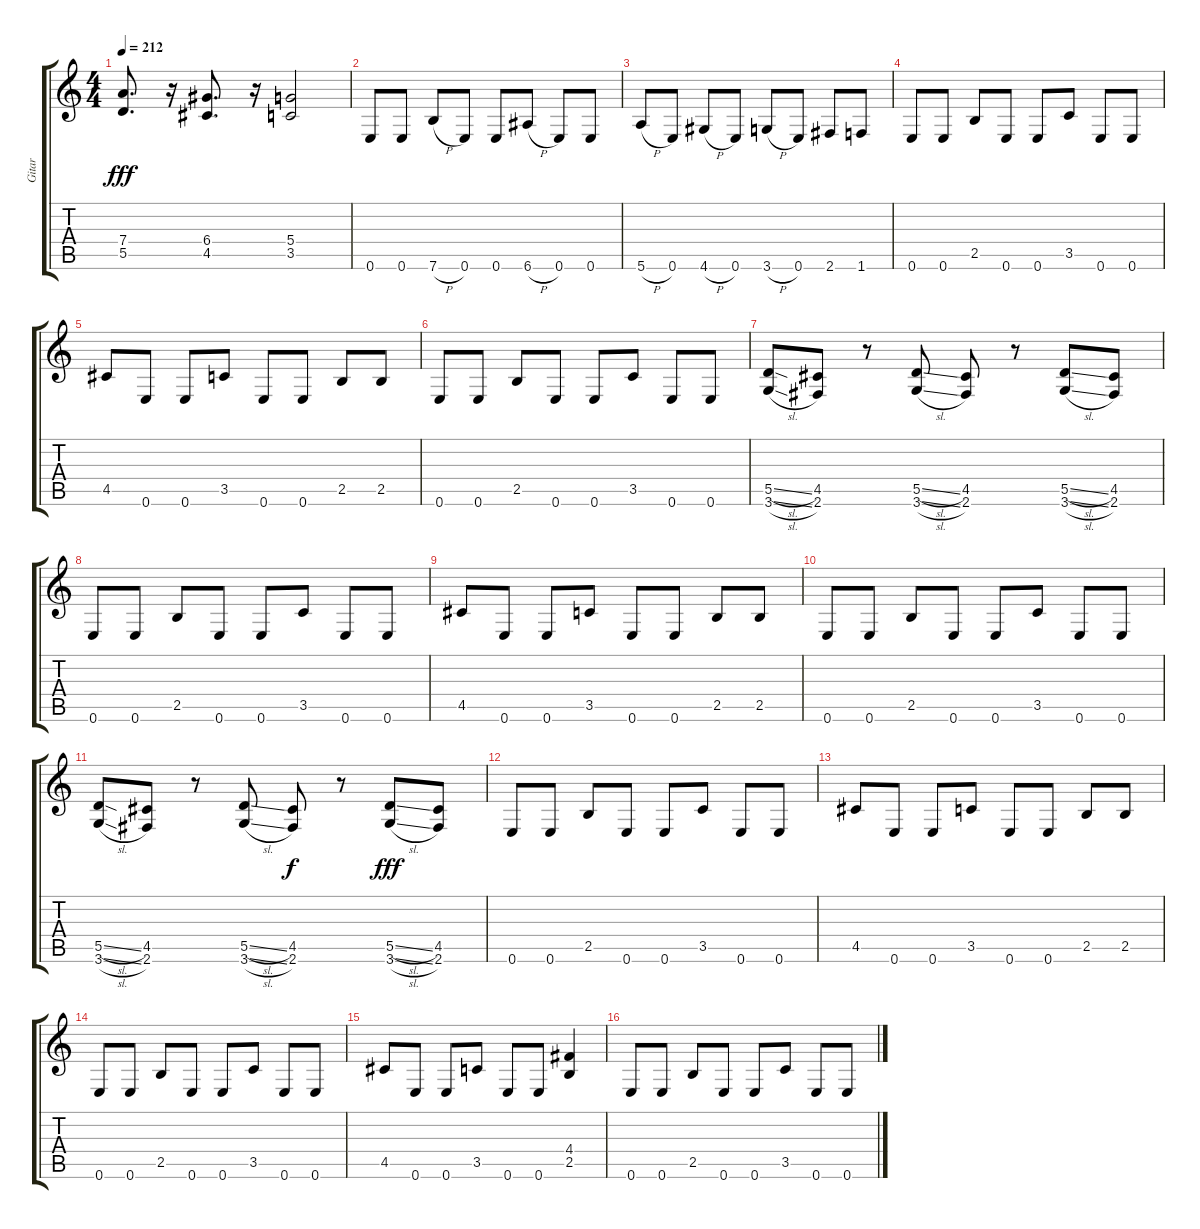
\track ("Gitar" "Gitar") {instrument overdrivenguitar}
\staff {score tabs}
\tuning (E4 B3 G3 D3 A2 E2) {hide}
\ts (4 4)
\tempo 212
\clef g2
\ks c
(7.4 5.5).8{d dy fff} r.16 (6.4 4.5).8{d} r.16 (5.4 3.5).2 |
0.6.8 0.6.8 7.6{h}.8 0.6.8 0.6.8 6.6{h}.8 0.6.8 0.6.8 |
5.6{h}.8 0.6.8 4.6{h}.8 0.6.8 3.6{h}.8 0.6.8 2.6.8 1.6.8 |
0.6.8 0.6.8 2.5.8 0.6.8 0.6.8 3.5.8 0.6.8 0.6.8 |
4.5.8 0.6.8 0.6.8 3.5.8 0.6.8 0.6.8 2.5.8 2.5.8 |
0.6.8 0.6.8 2.5.8 0.6.8 0.6.8 3.5.8 0.6.8 0.6.8 |
(5.5{sl} 3.6{sl}).8 (4.5 2.6).8 r.8 (5.5{sl} 3.6{sl}).8 (4.5 2.6).8 r.8 (5.5{sl} 3.6{sl}).8 (4.5 2.6).8 |
0.6.8 0.6.8 2.5.8 0.6.8 0.6.8 3.5.8 0.6.8 0.6.8 |
4.5.8 0.6.8 0.6.8 3.5.8 0.6.8 0.6.8 2.5.8 2.5.8 |
0.6.8 0.6.8 2.5.8 0.6.8 0.6.8 3.5.8 0.6.8 0.6.8 |
(5.5{sl} 3.6{sl}).8 (4.5 2.6).8 r.8 (5.5{sl} 3.6{sl}).8 (4.5 2.6).8{dy f} r.8 (5.5{sl} 3.6{sl}).8{dy fff} (4.5 2.6).8 |
0.6.8 0.6.8 2.5.8 0.6.8 0.6.8 3.5.8 0.6.8 0.6.8 |
4.5.8 0.6.8 0.6.8 3.5.8 0.6.8 0.6.8 2.5.8 2.5.8 |
0.6.8 0.6.8 2.5.8 0.6.8 0.6.8 3.5.8 0.6.8 0.6.8 |
4.5.8 0.6.8 0.6.8 3.5.8 0.6.8 0.6.8 (4.4 2.5).4 |
0.6.8 0.6.8 2.5.8 0.6.8 0.6.8 3.5.8 0.6.8 0.6.8
